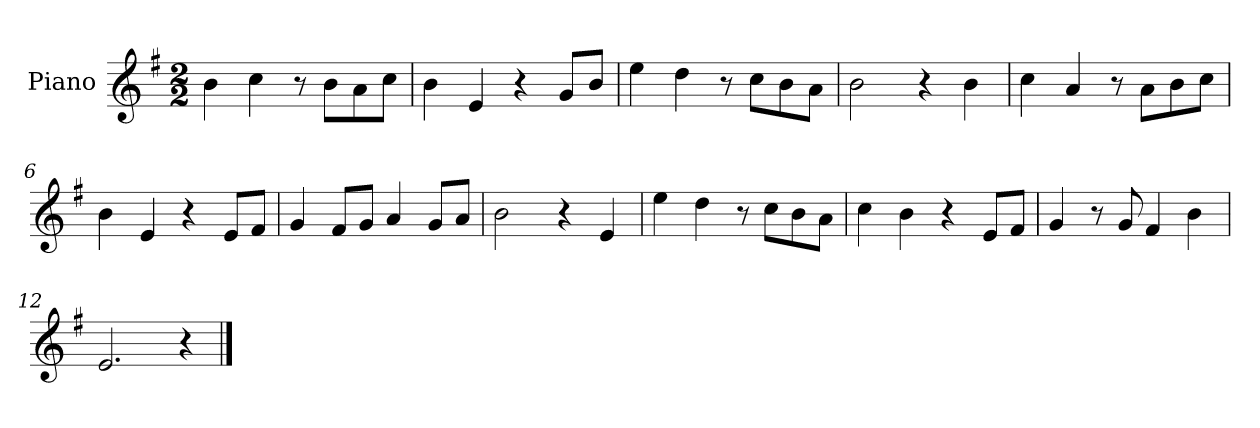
**kern
*part1
*staff1
*I"Piano
*I'Pno
*clefG2
*k[f#]
*e:
*M2/2
=1
4b\
4cc\
8r
8b\L
8a\
8cc\J
=2
4b\
4e/
4r
8g/L
8b/J
=3
4ee\
4dd\
8r
8cc\L
8b\
8a\J
=4
2b\
4r
4b\
=5
4cc\
4a/
8r
8a\L
8b\
8cc\J
=6
4b\
4e/
4r
8e/L
8f#/J
=7
4g/
8f#/L
8g/J
4a/
8g/L
8a/J
=8
2b\
4r
4e/
=9
4ee\
4dd\
8r
8cc\L
8b\
8a\J
=10
4cc\
4b\
4r
8e/L
8f#/J
=11
4g/
8r
8g/
4f#/
4b\
=12
2.e/
4r
==
*-
